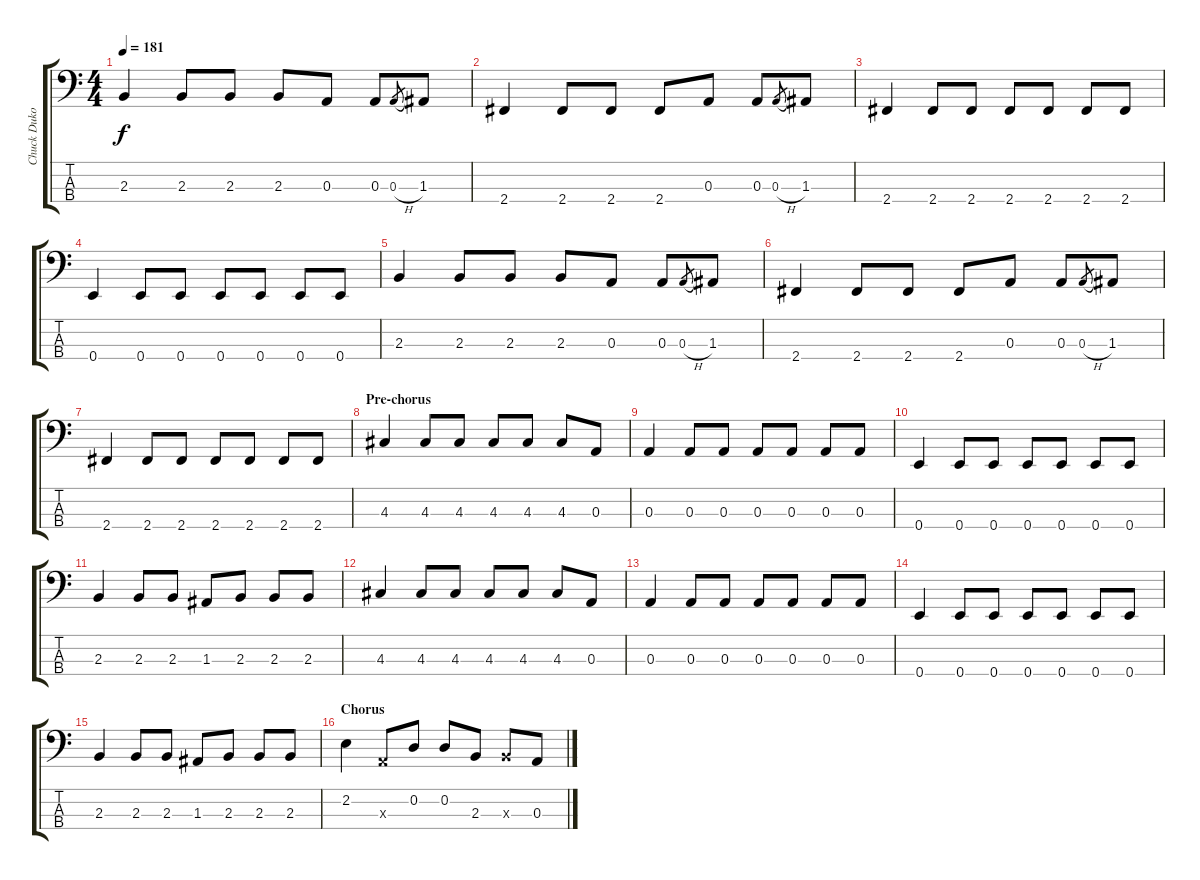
\track ("Chuck Dukowski - Bass" "Chuck Duko") {instrument electricbasspick}
\staff {score tabs}
\tuning (G2 D2 A1 E1) {hide}
\ts (4 4)
\tempo 181
\clef f4
\ks c
2.3.4{dy f} 2.3.8 2.3.8 2.3.8 0.3.8 0.3.8 0.3{h}.8{gr} 1.3.8 |
2.4.4 2.4.8 2.4.8 2.4.8 0.3.8 0.3.8 0.3{h}.8{gr} 1.3.8 |
2.4.4 2.4.8 2.4.8 2.4.8 2.4.8 2.4.8 2.4.8 |
0.4.4 0.4.8 0.4.8 0.4.8 0.4.8 0.4.8 0.4.8 |
2.3.4 2.3.8 2.3.8 2.3.8 0.3.8 0.3.8 0.3{h}.8{gr} 1.3.8 |
2.4.4 2.4.8 2.4.8 2.4.8 0.3.8 0.3.8 0.3{h}.8{gr} 1.3.8 |
2.4.4 2.4.8 2.4.8 2.4.8 2.4.8 2.4.8 2.4.8 |
\section ("" "Pre-chorus")
4.3.4 4.3.8 4.3.8 4.3.8 4.3.8 4.3.8 0.3.8 |
0.3.4 0.3.8 0.3.8 0.3.8 0.3.8 0.3.8 0.3.8 |
0.4.4 0.4.8 0.4.8 0.4.8 0.4.8 0.4.8 0.4.8 |
2.3.4 2.3.8 2.3.8 1.3.8 2.3.8 2.3.8 2.3.8 |
4.3.4 4.3.8 4.3.8 4.3.8 4.3.8 4.3.8 0.3.8 |
0.3.4 0.3.8 0.3.8 0.3.8 0.3.8 0.3.8 0.3.8 |
0.4.4 0.4.8 0.4.8 0.4.8 0.4.8 0.4.8 0.4.8 |
2.3.4 2.3.8 2.3.8 1.3.8 2.3.8 2.3.8 2.3.8 |
\section ("" "Chorus")
2.2.4 0.3{x}.8 0.2.8 0.2.8 2.3.8 2.3{x}.8 0.3.8
